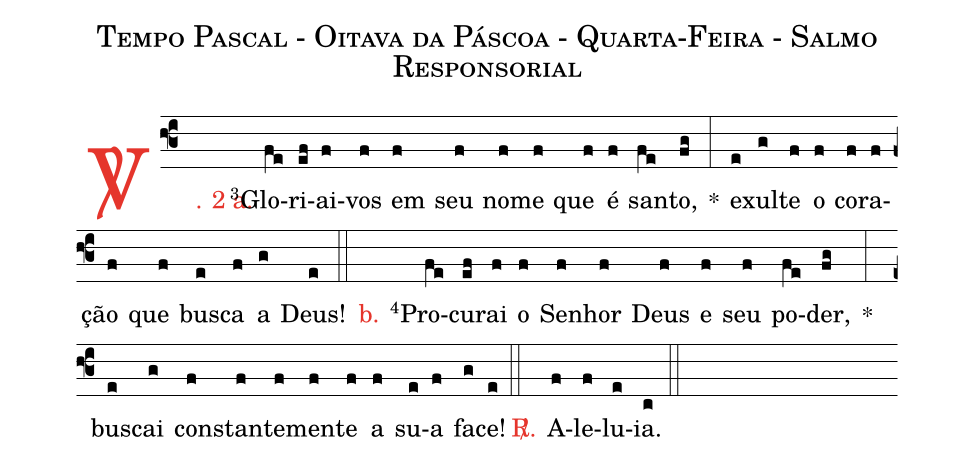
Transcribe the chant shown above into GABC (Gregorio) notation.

name: Tempo Pascal - Oitava da Páscoa - Quarta-Feira - Salmo Responsorial;
%%
(f3)

<c><sp>V/</sp>. 2 a.</c>() <v>\VSup{3}</v>Glo(fe)ri(ef)ai-(f)vos(f) em(f) seu(f) no(f)me(f) que(f) é(f) san(fe)to,(fg) *(:)
e(e)xul(g)te(f) o(f) co(f)ra(f)ção(f) que(f) bus(e)ca(f) a(g) Deus!(e)

(::)

<nlba><c>b.</c>() <v>\VSup{4}</v>Pro(fe)cu(ef)rai(f) o(f) Se(f)nhor(f) Deus(f) e(f) seu(f) po(fe)der,(fg) *(:)
bus(e)cai(g) cons(f)tan(f)te(f)men(f)te(f) a(f) su(e)a(f) fa(g)ce!(e)

(::)

<nlba><c><sp>R/</sp>.</c>() A</nlba>(f)le(f)lu(e)ia.(c)

(::)
